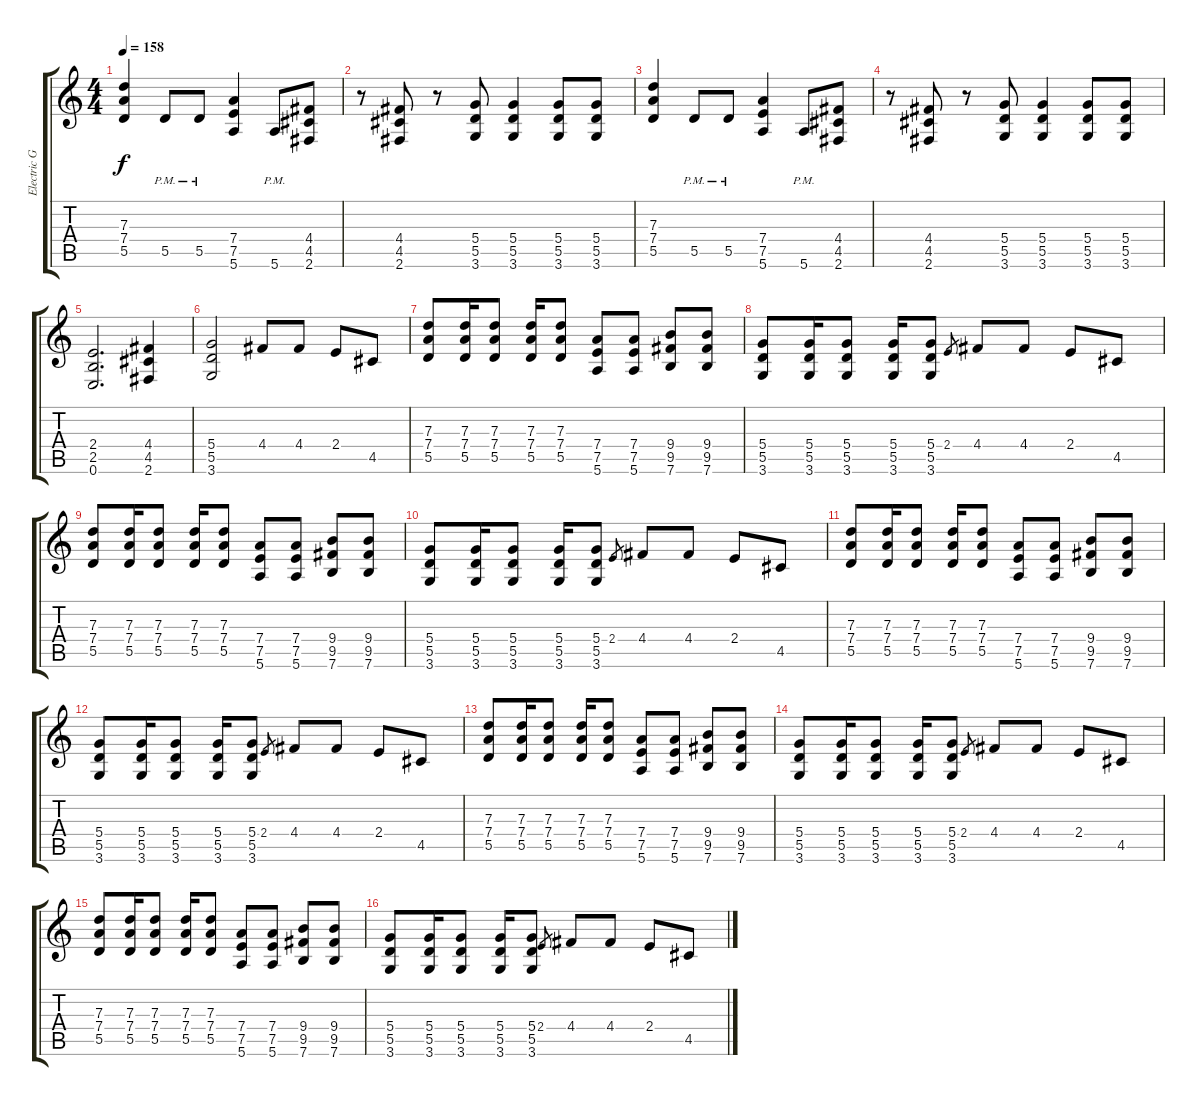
\track ("Electric Guitar 1" "Electric G") {instrument overdrivenguitar}
\staff {score tabs}
\tuning (E4 B3 G3 D3 A2 E2) {hide}
\ts (4 4)
\tempo 158
\clef g2
\ks c
(7.3 7.4 5.5).4{dy f} 5.5{pm}.8 5.5{pm}.8 (7.4 7.5 5.6).4 5.6{pm}.8 (4.4 4.5 2.6).8 |
r.8 (4.4 4.5 2.6).8 r.8 (5.4 5.5 3.6).8 (5.4 5.5 3.6).4 (5.4 5.5 3.6).8 (5.4 5.5 3.6).8 |
(7.3 7.4 5.5).4 5.5{pm}.8 5.5{pm}.8 (7.4 7.5 5.6).4 5.6{pm}.8 (4.4 4.5 2.6).8 |
r.8 (4.4 4.5 2.6).8 r.8 (5.4 5.5 3.6).8 (5.4 5.5 3.6).4 (5.4 5.5 3.6).8 (5.4 5.5 3.6).8 |
(2.4 2.5 0.6).2{d} (4.4 4.5 2.6).4 |
(5.4 5.5 3.6).2 4.4.8 4.4.8 2.4.8 4.5.8 |
(7.3 7.4 5.5).8 (7.3 7.4 5.5).16 (7.3 7.4 5.5).8 (7.3 7.4 5.5).16 (7.3 7.4 5.5).8 (7.4 7.5 5.6).8 (7.4 7.5 5.6).8 (9.4 9.5 7.6).8 (9.4 9.5 7.6).8 |
(5.4 5.5 3.6).8 (5.4 5.5 3.6).16 (5.4 5.5 3.6).8 (5.4 5.5 3.6).16 (5.4 5.5 3.6).8 2.4.8{gr} 4.4.8 4.4.8 2.4.8 4.5.8 |
(7.3 7.4 5.5).8 (7.3 7.4 5.5).16 (7.3 7.4 5.5).8 (7.3 7.4 5.5).16 (7.3 7.4 5.5).8 (7.4 7.5 5.6).8 (7.4 7.5 5.6).8 (9.4 9.5 7.6).8 (9.4 9.5 7.6).8 |
(5.4 5.5 3.6).8 (5.4 5.5 3.6).16 (5.4 5.5 3.6).8 (5.4 5.5 3.6).16 (5.4 5.5 3.6).8 2.4.8{gr} 4.4.8 4.4.8 2.4.8 4.5.8 |
(7.3 7.4 5.5).8 (7.3 7.4 5.5).16 (7.3 7.4 5.5).8 (7.3 7.4 5.5).16 (7.3 7.4 5.5).8 (7.4 7.5 5.6).8 (7.4 7.5 5.6).8 (9.4 9.5 7.6).8 (9.4 9.5 7.6).8 |
(5.4 5.5 3.6).8 (5.4 5.5 3.6).16 (5.4 5.5 3.6).8 (5.4 5.5 3.6).16 (5.4 5.5 3.6).8 2.4.8{gr} 4.4.8 4.4.8 2.4.8 4.5.8 |
(7.3 7.4 5.5).8 (7.3 7.4 5.5).16 (7.3 7.4 5.5).8 (7.3 7.4 5.5).16 (7.3 7.4 5.5).8 (7.4 7.5 5.6).8 (7.4 7.5 5.6).8 (9.4 9.5 7.6).8 (9.4 9.5 7.6).8 |
(5.4 5.5 3.6).8 (5.4 5.5 3.6).16 (5.4 5.5 3.6).8 (5.4 5.5 3.6).16 (5.4 5.5 3.6).8 2.4.8{gr} 4.4.8 4.4.8 2.4.8 4.5.8 |
(7.3 7.4 5.5).8 (7.3 7.4 5.5).16 (7.3 7.4 5.5).8 (7.3 7.4 5.5).16 (7.3 7.4 5.5).8 (7.4 7.5 5.6).8 (7.4 7.5 5.6).8 (9.4 9.5 7.6).8 (9.4 9.5 7.6).8 |
(5.4 5.5 3.6).8 (5.4 5.5 3.6).16 (5.4 5.5 3.6).8 (5.4 5.5 3.6).16 (5.4 5.5 3.6).8 2.4.8{gr} 4.4.8 4.4.8 2.4.8 4.5.8
